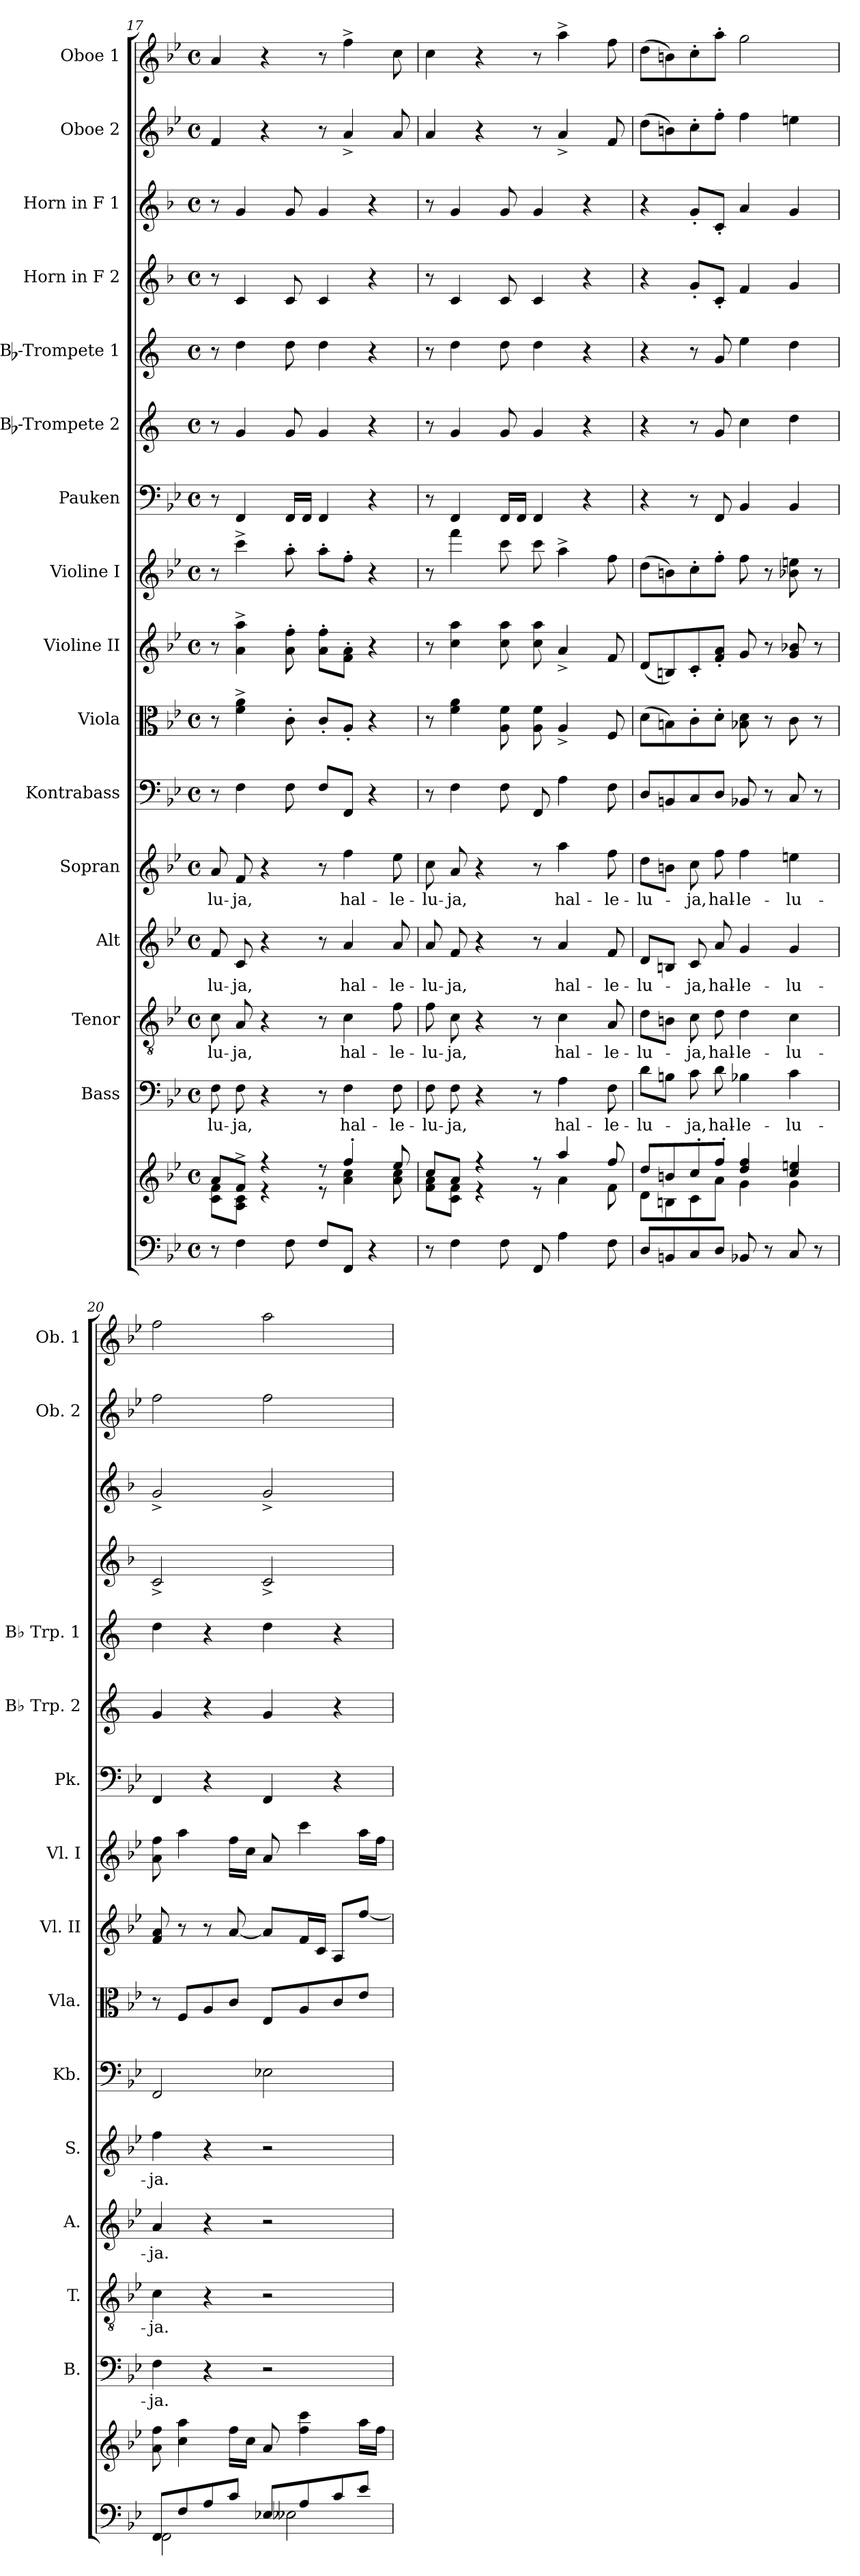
**kern	**kern	**kern	**text	**kern	**text	**kern	**text	**kern	**text	**kern	**kern	**kern	**kern	**kern	**kern	**kern	**kern	**kern	**kern	**kern
*part16	*part16	*part15	*part15	*part14	*part14	*part13	*part13	*part12	*part12	*part11	*part10	*part9	*part8	*part7	*part6	*part5	*part4	*part3	*part2	*part1
*staff17	*staff16	*staff15	*staff15	*staff14	*staff14	*staff13	*staff13	*staff12	*staff12	*staff11	*staff10	*staff9	*staff8	*staff7	*staff6	*staff5	*staff4	*staff3	*staff2	*staff1
*	*	*I"Bass	*	*I"Tenor	*	*I"Alt	*	*I"Sopran	*	*I"Kontrabass	*I"Viola	*I"Violine II	*I"Violine I	*I"Pauken	*I"Bb-Trompete 2	*I"Bb-Trompete 1	*I"Horn in F 2	*I"Horn in F 1	*I"Oboe 2	*I"Oboe 1
*	*	*I'B.	*	*I'T.	*	*I'A.	*	*I'S.	*	*I'Kb.	*I'Vla.	*I'Vl. II	*I'Vl. I	*I'Pk.	*I'Bb Trp. 2	*I'Bb Trp. 1	*	*	*I'Ob. 2	*I'Ob. 1
!!LO:PB:g=z
*clefF4	*clefG2	*clefF4	*	*clefGv2	*	*clefG2	*	*clefG2	*	*clefF4	*clefC3	*clefG2	*clefG2	*clefF4	*clefG2	*clefG2	*clefG2	*clefG2	*clefG2	*clefG2
*	*	*	*	*	*	*	*	*	*	*ITrd7c12	*	*	*	*	*ITrd1c2	*ITrd1c2	*ITrd4c7	*ITrd4c7	*	*
*k[b-e-]	*k[b-e-]	*k[b-e-]	*	*k[b-e-]	*	*k[b-e-]	*	*k[b-e-]	*	*k[b-e-]	*k[b-e-]	*k[b-e-]	*k[b-e-]	*k[b-e-]	*k[b-e-]	*k[b-e-]	*k[b-e-]	*k[b-e-]	*k[b-e-]	*k[b-e-]
*B-:	*B-:	*B-:	*	*B-:	*	*B-:	*	*B-:	*	*B-:	*B-:	*B-:	*B-:	*B-:	*B-:	*B-:	*B-:	*B-:	*B-:	*B-:
*M4/4	*M4/4	*M4/4	*	*M4/4	*	*M4/4	*	*M4/4	*	*M4/4	*M4/4	*M4/4	*M4/4	*M4/4	*M4/4	*M4/4	*M4/4	*M4/4	*M4/4	*M4/4
*met(c)	*met(c)	*met(c)	*	*met(c)	*	*met(c)	*	*met(c)	*	*met(c)	*met(c)	*met(c)	*met(c)	*met(c)	*met(c)	*met(c)	*met(c)	*met(c)	*met(c)	*met(c)
=17	=17	=17	=17	=17	=17	=17	=17	=17	=17	=17	=17	=17	=17	=17	=17	=17	=17	=17	=17	=17
*	*^	*	*	*	*	*	*	*	*	*	*	*	*	*	*	*	*	*	*	*
!	!	!	!	!LO:LY:b	!	!LO:LY:b	!	!LO:LY:b	!	!LO:LY:b	!	!	!	!	!	!	!	!	!	!	!
8r	8a/L	8c\ 8f\L	8F\	-lu-	8c\	-lu-	8f/	-lu-	8a/	-lu-	8r	8r	8r	8r	8r	8r	8r	8r	8r	4f/	4a/
!	!	!	!	!LO:LY:b	!	!LO:LY:b	!	!LO:LY:b	!	!LO:LY:b	!	!	!	!	!	!	!	!	!	!	!
4F\	8f^</J	8A\ 8c\J	8F\	-ja,	8A/	-ja,	8c/	-ja,	8f/	-ja,	4FF\	4f\^> 4a\^>	4a\^> 4aa\^>	4ccc^>\	4FF/	4f/	4cc\	4F/	4c/	.	.
.	4r	4r	4r	.	4r	.	4r	.	4r	.	.	.	.	.	.	.	.	.	.	4r	4r
8F\	.	.	.	.	.	.	.	.	.	.	8FF\	8c'>\	8a\'> 8ff\'>	8aa'>\	16FF/LL	8f/	8cc\	8F/	8c/	.	.
.	.	.	.	.	.	.	.	.	.	.	.	.	.	.	16FF/JJ	.	.	.	.	.	.
8F/L	8r	8r	8r	.	8r	.	8r	.	8r	.	8FF/L	8c'</L	8a\'> 8ff\'>L	8aa'>\L	4FF/	4f/	4cc\	4F/	4c/	8r	8r
!	!	!	!	!LO:LY:b	!	!LO:LY:b	!	!LO:LY:b	!	!LO:LY:b	!	!	!	!	!	!	!	!	!	!	!
8FF/J	4ff'</	4a\ 4cc\	4F\	hal-	4c\	hal-	4a/	hal-	4ff\	hal-	8FFF/J	8A'</J	8f\'> 8a\'>J	8ff'>\J	.	.	.	.	.	4a^</	4ff^>\
4r	.	.	.	.	.	.	.	.	.	.	4r	4r	4r	4r	4r	4r	4r	4r	4r	.	.
!	!	!	!	!LO:LY:b	!	!LO:LY:b	!	!LO:LY:b	!	!LO:LY:b	!	!	!	!	!	!	!	!	!	!	!
.	8ee-/	8a\ 8cc\	8F\	-le-	8f\	-le-	8a/	-le-	8ee-\	-le-	.	.	.	.	.	.	.	.	.	8a/	8cc\
=18	=18	=18	=18	=18	=18	=18	=18	=18	=18	=18	=18	=18	=18	=18	=18	=18	=18	=18	=18	=18	=18
!	!	!	!	!LO:LY:b	!	!LO:LY:b	!	!LO:LY:b	!	!LO:LY:b	!	!	!	!	!	!	!	!	!	!	!
8r	8cc/L	8f\ 8a\L	8F\	-lu-	8f\	-lu-	8a/	-lu-	8cc\	-lu-	8r	8r	8r	8r	8r	8r	8r	8r	8r	4a/	4cc\
!	!	!	!	!LO:LY:b	!	!LO:LY:b	!	!LO:LY:b	!	!LO:LY:b	!	!	!	!	!	!	!	!	!	!	!
4F\	8a/J	8c\ 8f\J	8F\	-ja,	8c\	-ja,	8f/	-ja,	8a/	-ja,	4FF\	4f\ 4a\	4cc\ 4aa\	4fff\	4FF/	4f/	4cc\	4F/	4c/	.	.
.	4r	4r	4r	.	4r	.	4r	.	4r	.	.	.	.	.	.	.	.	.	.	4r	4r
8F\	.	.	.	.	.	.	.	.	.	.	8FF\	8A\ 8f\	8cc\ 8aa\	8ccc\	16FF/LL	8f/	8cc\	8F/	8c/	.	.
.	.	.	.	.	.	.	.	.	.	.	.	.	.	.	16FF/JJ	.	.	.	.	.	.
8FF/	8r	8r	8r	.	8r	.	8r	.	8r	.	8FFF/	8A\ 8f\	8cc\ 8aa\	8ccc\	4FF/	4f/	4cc\	4F/	4c/	8r	8r
!	!	!	!	!LO:LY:b	!	!LO:LY:b	!	!LO:LY:b	!	!LO:LY:b	!	!	!	!	!	!	!	!	!	!	!
4A\	4aa/	4a\	4A\	hal-	4c\	hal-	4a/	hal-	4aa\	hal-	4AA\	4A^</	4a^</	4aa^>\	.	.	.	.	.	4a^</	4aa^>\
.	.	.	.	.	.	.	.	.	.	.	.	.	.	.	4r	4r	4r	4r	4r	.	.
!	!	!	!	!LO:LY:b	!	!LO:LY:b	!	!LO:LY:b	!	!LO:LY:b	!	!	!	!	!	!	!	!	!	!	!
8F\	8ff/	8f\	8F\	-le-	8A/	-le-	8f/	-le-	8ff\	-le-	8FF\	8F/	8f/	8ff\	.	.	.	.	.	8f/	8ff\
=19	=19	=19	=19	=19	=19	=19	=19	=19	=19	=19	=19	=19	=19	=19	=19	=19	=19	=19	=19	=19	=19
!	!	!	!	!LO:LY:b	!	!LO:LY:b	!	!LO:LY:b	!	!LO:LY:b	!	!	!	!	!	!	!	!	!	!	!
8D/L	8dd/L	8d\L	8d\L	-lu-	8d\L	-lu-	8d/L	-lu-	8dd\L	-lu-	8DD/L	(>8d\L	(<8d/L	(>8dd\L	4r	4r	4r	4r	4r	(>8dd\L	(>8dd\L
8BBn/	8bn/	8Bn\	8Bn\J	.	8Bn\J	.	8Bn/J	.	8bn\J	.	8BBBn/	8Bn\)	8Bn/)	8bn\)	.	.	.	.	.	8bn\)	8bn\)
!	!	!	!	!LO:LY:b	!	!LO:LY:b	!	!LO:LY:b	!	!LO:LY:b	!	!	!	!	!	!	!	!	!	!	!
8C/	8cc'</	8c\	8c\	-ja,	8c\	-ja,	8c/	-ja,	8cc\	-ja,	8CC/	8c'>\	8c'</	8cc'>\	8r	8r	8r	8c'</L	8c'</L	8cc'>\	8cc'>\
!	!	!	!	!LO:LY:b	!	!LO:LY:b	!	!LO:LY:b	!	!LO:LY:b	!	!	!	!	!	!	!	!	!	!	!
8D/J	8ff'</J	8a\J	8d\	hal-	8d\	hal-	8a/	hal-	8ff\	hal-	8DD/J	8d'>\J	8f/'< 8a/'<J	8ff'>\J	8FF/	8f/	8f/	8F'</J	8F'</J	8ff'>\J	8aa'>\J
!	!	!	!	!LO:LY:b	!	!LO:LY:b	!	!LO:LY:b	!	!LO:LY:b	!	!	!	!	!	!	!	!	!	!	!
8BB-X/	4dd/ 4ff/	4g\	4B-X\	-le-	4d\	-le-	4g/	-le-	4ff\	-le-	8BBB-X/	8B-X\ 8d\	8g/	8ff\	4BB-/	4b-\	4dd\	4B-/	4d/	4ff\	2gg\
8r	.	.	.	.	.	.	.	.	.	.	8r	8r	8r	8r	.	.	.	.	.	.	.
!	!	!	!	!LO:LY:b	!	!LO:LY:b	!	!LO:LY:b	!	!LO:LY:b	!	!	!	!	!	!	!	!	!	!	!
8C/	4cc/ 4een/	4g\	4c\	-lu-	4c\	-lu-	4g/	-lu-	4een\	-lu-	8CC/	8c\	8g/ 8b-X/	8b-X\ 8een\	4BB-/	4cc\	4cc\	4c/	4c/	4een\	.
8r	.	.	.	.	.	.	.	.	.	.	8r	8r	8r	8r	.	.	.	.	.	.	.
*	*v	*v	*	*	*	*	*	*	*	*	*	*	*	*	*	*	*	*	*	*	*
=20	=20	=20	=20	=20	=20	=20	=20	=20	=20	=20	=20	=20	=20	=20	=20	=20	=20	=20	=20	=20
*^	*	*	*	*	*	*	*	*	*	*	*	*	*	*	*	*	*	*	*	*
!	!	!	!	!LO:LY:b	!	!LO:LY:b	!	!LO:LY:b	!	!LO:LY:b	!	!	!	!	!	!	!	!	!	!	!
8FF/L	2FF\	8a\ 8ff\	4F\	-ja.	4c\	-ja.	4a/	-ja.	4ff\	-ja.	2FFF/	8r	8f/ 8a/	8a\ 8ff\	4FF/	4f/	4cc\	2F^</	2c^</	2ff\	2ff\
8F/	.	4cc\ 4aa\	.	.	.	.	.	.	.	.	.	8F/L	8r	4aa\	.	.	.	.	.	.	.
8A/	.	.	4r	.	4r	.	4r	.	4r	.	.	8A/	8r	.	4r	4r	4r	.	.	.	.
8c/J	.	16ff\LL	.	.	.	.	.	.	.	.	.	8c/J	[8a/	16ff\LL	.	.	.	.	.	.	.
.	.	16cc\JJ	.	.	.	.	.	.	.	.	.	.	.	16cc\JJ	.	.	.	.	.	.	.
8E-X/L	2E--X\	8a/	2r	.	2r	.	2r	.	2r	.	2EE-X\	8E-/L	8a/L]	8a/	4FF/	4f/	4cc\	2F^</	2c^</	2ff\	2aa\
8A/	.	4ff\ 4ccc\	.	.	.	.	.	.	.	.	.	8A/	16f/L	4ccc\	.	.	.	.	.	.	.
.	.	.	.	.	.	.	.	.	.	.	.	.	16c/JJ	.	.	.	.	.	.	.	.
8c/	.	.	.	.	.	.	.	.	.	.	.	8c/	8A/L	.	4r	4r	4r	.	.	.	.
8e-/J	.	16aa\LL	.	.	.	.	.	.	.	.	.	8e-/J	[8ff/J	16aa\LL	.	.	.	.	.	.	.
.	.	16ff\JJ	.	.	.	.	.	.	.	.	.	.	.	16ff\JJ	.	.	.	.	.	.	.
*v	*v	*	*	*	*	*	*	*	*	*	*	*	*	*	*	*	*	*	*	*	*
=	=	=	=	=	=	=	=	=	=	=	=	=	=	=	=	=	=	=	=	=
*-	*-	*-	*-	*-	*-	*-	*-	*-	*-	*-	*-	*-	*-	*-	*-	*-	*-	*-	*-	*-
